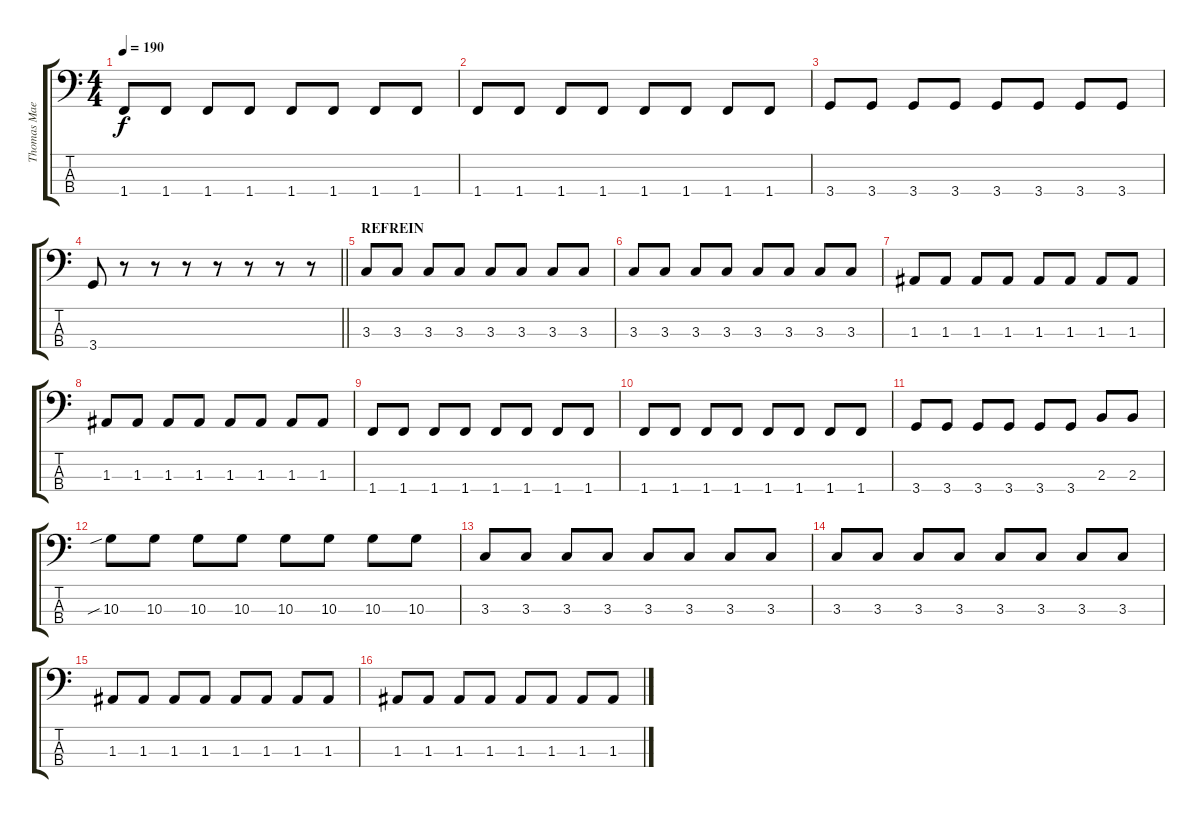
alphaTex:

\track ("Thomas Maes" "Thomas Mae") {instrument electricbassfinger}
\staff {score tabs}
\tuning (G2 D2 A1 E1) {hide}
\ts (4 4)
\tempo 190
\clef f4
\ks c
1.4.8{dy f} 1.4.8 1.4.8 1.4.8 1.4.8 1.4.8 1.4.8 1.4.8 |
1.4.8 1.4.8 1.4.8 1.4.8 1.4.8 1.4.8 1.4.8 1.4.8 |
3.4.8 3.4.8 3.4.8 3.4.8 3.4.8 3.4.8 3.4.8 3.4.8 |
\barLineRight lightlight
3.4.8 r.8 r.8 r.8 r.8 r.8 r.8 r.8 |
\section ("" "REFREIN")
3.3.8 3.3.8 3.3.8 3.3.8 3.3.8 3.3.8 3.3.8 3.3.8 |
3.3.8 3.3.8 3.3.8 3.3.8 3.3.8 3.3.8 3.3.8 3.3.8 |
1.3.8 1.3.8 1.3.8 1.3.8 1.3.8 1.3.8 1.3.8 1.3.8 |
1.3.8 1.3.8 1.3.8 1.3.8 1.3.8 1.3.8 1.3.8 1.3.8 |
1.4.8 1.4.8 1.4.8 1.4.8 1.4.8 1.4.8 1.4.8 1.4.8 |
1.4.8 1.4.8 1.4.8 1.4.8 1.4.8 1.4.8 1.4.8 1.4.8 |
3.4.8 3.4.8 3.4.8 3.4.8 3.4.8 3.4.8 2.3.8 2.3.8 |
10.3{sib}.8 10.3.8 10.3.8 10.3.8 10.3.8 10.3.8 10.3.8 10.3.8 |
3.3.8 3.3.8 3.3.8 3.3.8 3.3.8 3.3.8 3.3.8 3.3.8 |
3.3.8 3.3.8 3.3.8 3.3.8 3.3.8 3.3.8 3.3.8 3.3.8 |
1.3.8 1.3.8 1.3.8 1.3.8 1.3.8 1.3.8 1.3.8 1.3.8 |
1.3.8 1.3.8 1.3.8 1.3.8 1.3.8 1.3.8 1.3.8 1.3.8
